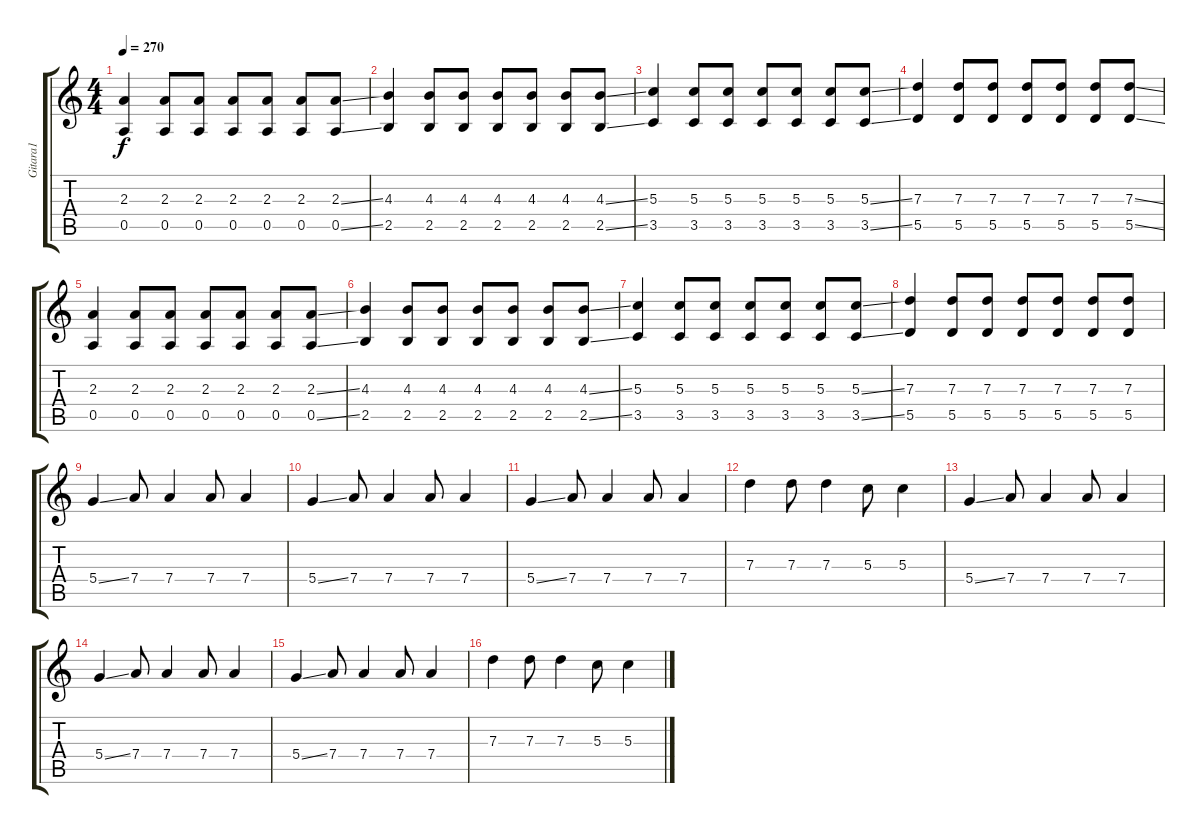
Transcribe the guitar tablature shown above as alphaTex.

\track ("Gitara1" "Gitara1") {instrument acousticguitarsteel}
\staff {score tabs}
\tuning (E4 B3 G3 D3 A2 E2) {hide}
\ts (4 4)
\tempo 270
\clef g2
\ks c
(2.3 0.5).4{dy f volume 16 instrument distortionguitar} (2.3 0.5).8 (2.3 0.5).8 (2.3 0.5).8 (2.3 0.5).8 (2.3 0.5).8 (2.3{ss} 0.5{ss}).8 |
(4.3 2.5).4 (4.3 2.5).8 (4.3 2.5).8 (4.3 2.5).8 (4.3 2.5).8 (4.3 2.5).8 (4.3{ss} 2.5{ss}).8 |
(5.3 3.5).4 (5.3 3.5).8 (5.3 3.5).8 (5.3 3.5).8 (5.3 3.5).8 (5.3 3.5).8 (5.3{ss} 3.5{ss}).8 |
(7.3 5.5).4 (7.3 5.5).8 (7.3 5.5).8 (7.3 5.5).8 (7.3 5.5).8 (7.3 5.5).8 (7.3{ss} 5.5{ss}).8 |
(2.3 0.5).4{volume 16 instrument distortionguitar} (2.3 0.5).8 (2.3 0.5).8 (2.3 0.5).8 (2.3 0.5).8 (2.3 0.5).8 (2.3{ss} 0.5{ss}).8 |
(4.3 2.5).4 (4.3 2.5).8 (4.3 2.5).8 (4.3 2.5).8 (4.3 2.5).8 (4.3 2.5).8 (4.3{ss} 2.5{ss}).8 |
(5.3 3.5).4 (5.3 3.5).8 (5.3 3.5).8 (5.3 3.5).8 (5.3 3.5).8 (5.3 3.5).8 (5.3{ss} 3.5{ss}).8 |
(7.3 5.5).4 (7.3 5.5).8 (7.3 5.5).8 (7.3 5.5).8 (7.3 5.5).8 (7.3 5.5).8 (7.3 5.5).8 |
5.4{ss}.4 7.4.8 7.4.4 7.4.8 7.4.4 |
5.4{ss}.4 7.4.8 7.4.4 7.4.8 7.4.4 |
5.4{ss}.4 7.4.8 7.4.4 7.4.8 7.4.4 |
7.3.4 7.3.8 7.3.4 5.3.8 5.3.4 |
5.4{ss}.4 7.4.8 7.4.4 7.4.8 7.4.4 |
5.4{ss}.4 7.4.8 7.4.4 7.4.8 7.4.4 |
5.4{ss}.4 7.4.8 7.4.4 7.4.8 7.4.4 |
7.3.4 7.3.8 7.3.4 5.3.8 5.3.4
